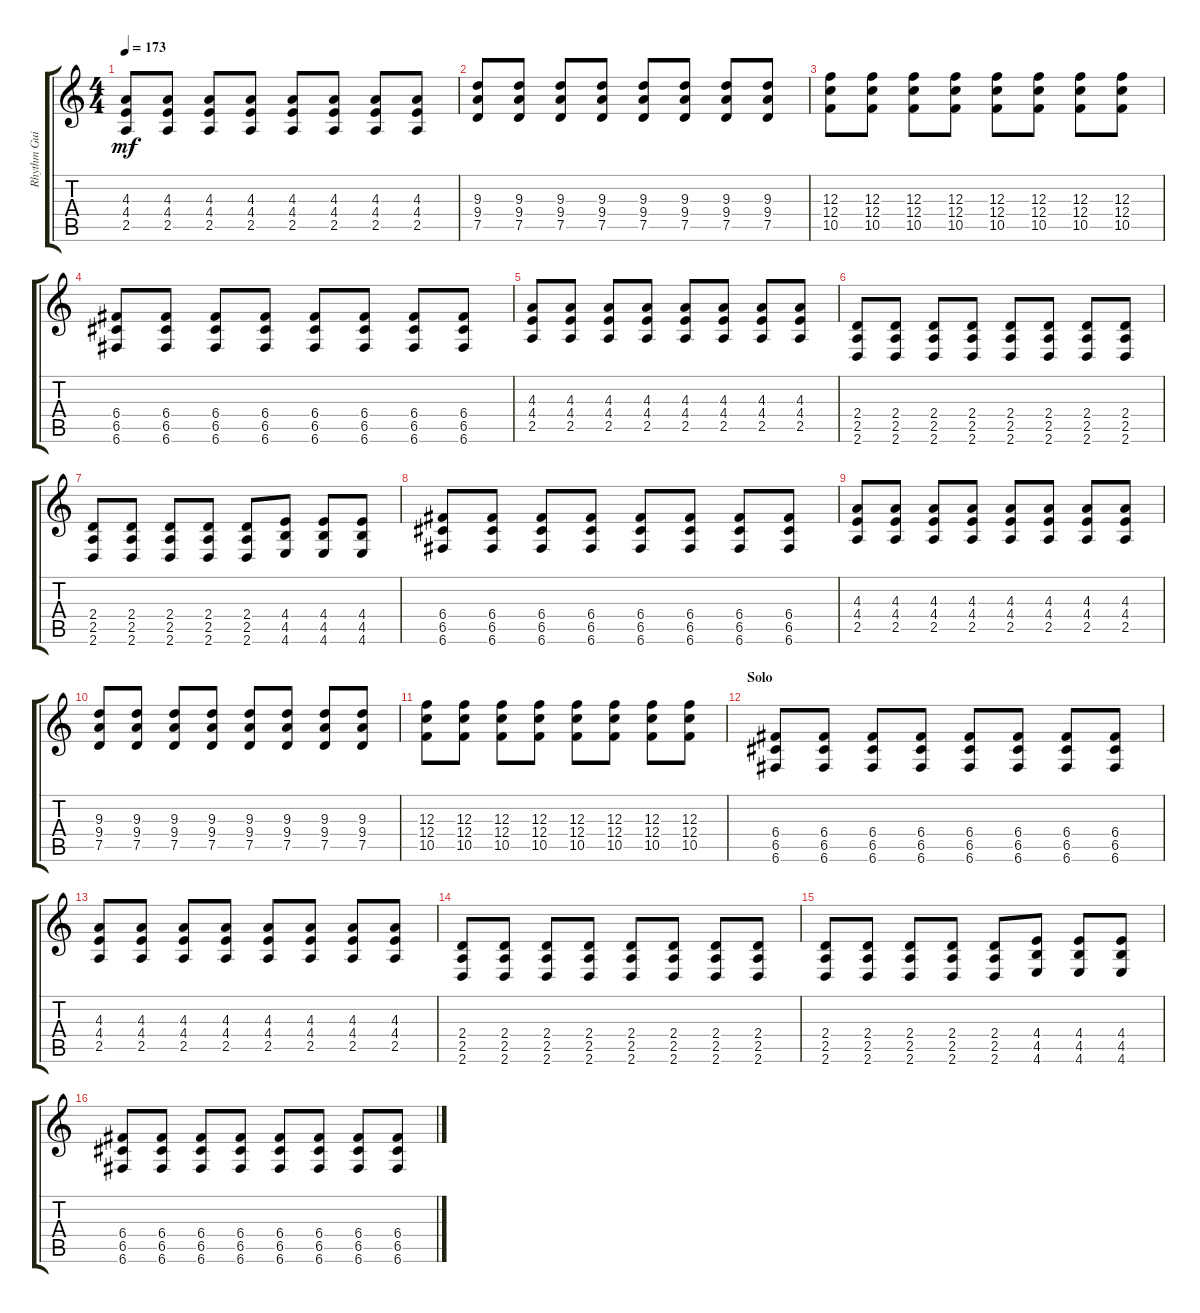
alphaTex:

\track ("Rhythm Guitar" "Rhythm Gui") {instrument distortionguitar}
\staff {score tabs}
\tuning (D4 A3 F3 C3 G2 C2) {hide}
\ts (4 4)
\tempo 173
\clef g2
\ks c
(4.3 4.4 2.5).8{dy mf} (4.3 4.4 2.5).8 (4.3 4.4 2.5).8 (4.3 4.4 2.5).8 (4.3 4.4 2.5).8 (4.3 4.4 2.5).8 (4.3 4.4 2.5).8 (4.3 4.4 2.5).8 |
(9.3 9.4 7.5).8 (9.3 9.4 7.5).8 (9.3 9.4 7.5).8 (9.3 9.4 7.5).8 (9.3 9.4 7.5).8 (9.3 9.4 7.5).8 (9.3 9.4 7.5).8 (9.3 9.4 7.5).8 |
(12.3 12.4 10.5).8 (12.3 12.4 10.5).8 (12.3 12.4 10.5).8 (12.3 12.4 10.5).8 (12.3 12.4 10.5).8 (12.3 12.4 10.5).8 (12.3 12.4 10.5).8 (12.3 12.4 10.5).8 |
(6.4 6.5 6.6).8 (6.4 6.5 6.6).8 (6.4 6.5 6.6).8 (6.4 6.5 6.6).8 (6.4 6.5 6.6).8 (6.4 6.5 6.6).8 (6.4 6.5 6.6).8 (6.4 6.5 6.6).8 |
(4.3 4.4 2.5).8 (4.3 4.4 2.5).8 (4.3 4.4 2.5).8 (4.3 4.4 2.5).8 (4.3 4.4 2.5).8 (4.3 4.4 2.5).8 (4.3 4.4 2.5).8 (4.3 4.4 2.5).8 |
(2.4 2.5 2.6).8 (2.4 2.5 2.6).8 (2.4 2.5 2.6).8 (2.4 2.5 2.6).8 (2.4 2.5 2.6).8 (2.4 2.5 2.6).8 (2.4 2.5 2.6).8 (2.4 2.5 2.6).8 |
(2.4 2.5 2.6).8 (2.4 2.5 2.6).8 (2.4 2.5 2.6).8 (2.4 2.5 2.6).8 (2.4 2.5 2.6).8 (4.4 4.5 4.6).8 (4.4 4.5 4.6).8 (4.4 4.5 4.6).8 |
(6.4 6.5 6.6).8 (6.4 6.5 6.6).8 (6.4 6.5 6.6).8 (6.4 6.5 6.6).8 (6.4 6.5 6.6).8 (6.4 6.5 6.6).8 (6.4 6.5 6.6).8 (6.4 6.5 6.6).8 |
(4.3 4.4 2.5).8 (4.3 4.4 2.5).8 (4.3 4.4 2.5).8 (4.3 4.4 2.5).8 (4.3 4.4 2.5).8 (4.3 4.4 2.5).8 (4.3 4.4 2.5).8 (4.3 4.4 2.5).8 |
(9.3 9.4 7.5).8 (9.3 9.4 7.5).8 (9.3 9.4 7.5).8 (9.3 9.4 7.5).8 (9.3 9.4 7.5).8 (9.3 9.4 7.5).8 (9.3 9.4 7.5).8 (9.3 9.4 7.5).8 |
(12.3 12.4 10.5).8 (12.3 12.4 10.5).8 (12.3 12.4 10.5).8 (12.3 12.4 10.5).8 (12.3 12.4 10.5).8 (12.3 12.4 10.5).8 (12.3 12.4 10.5).8 (12.3 12.4 10.5).8 |
\section ("" "Solo")
(6.4 6.5 6.6).8 (6.4 6.5 6.6).8 (6.4 6.5 6.6).8 (6.4 6.5 6.6).8 (6.4 6.5 6.6).8 (6.4 6.5 6.6).8 (6.4 6.5 6.6).8 (6.4 6.5 6.6).8 |
(4.3 4.4 2.5).8 (4.3 4.4 2.5).8 (4.3 4.4 2.5).8 (4.3 4.4 2.5).8 (4.3 4.4 2.5).8 (4.3 4.4 2.5).8 (4.3 4.4 2.5).8 (4.3 4.4 2.5).8 |
(2.4 2.5 2.6).8 (2.4 2.5 2.6).8 (2.4 2.5 2.6).8 (2.4 2.5 2.6).8 (2.4 2.5 2.6).8 (2.4 2.5 2.6).8 (2.4 2.5 2.6).8 (2.4 2.5 2.6).8 |
(2.4 2.5 2.6).8 (2.4 2.5 2.6).8 (2.4 2.5 2.6).8 (2.4 2.5 2.6).8 (2.4 2.5 2.6).8 (4.4 4.5 4.6).8 (4.4 4.5 4.6).8 (4.4 4.5 4.6).8 |
(6.4 6.5 6.6).8 (6.4 6.5 6.6).8 (6.4 6.5 6.6).8 (6.4 6.5 6.6).8 (6.4 6.5 6.6).8 (6.4 6.5 6.6).8 (6.4 6.5 6.6).8 (6.4 6.5 6.6).8
